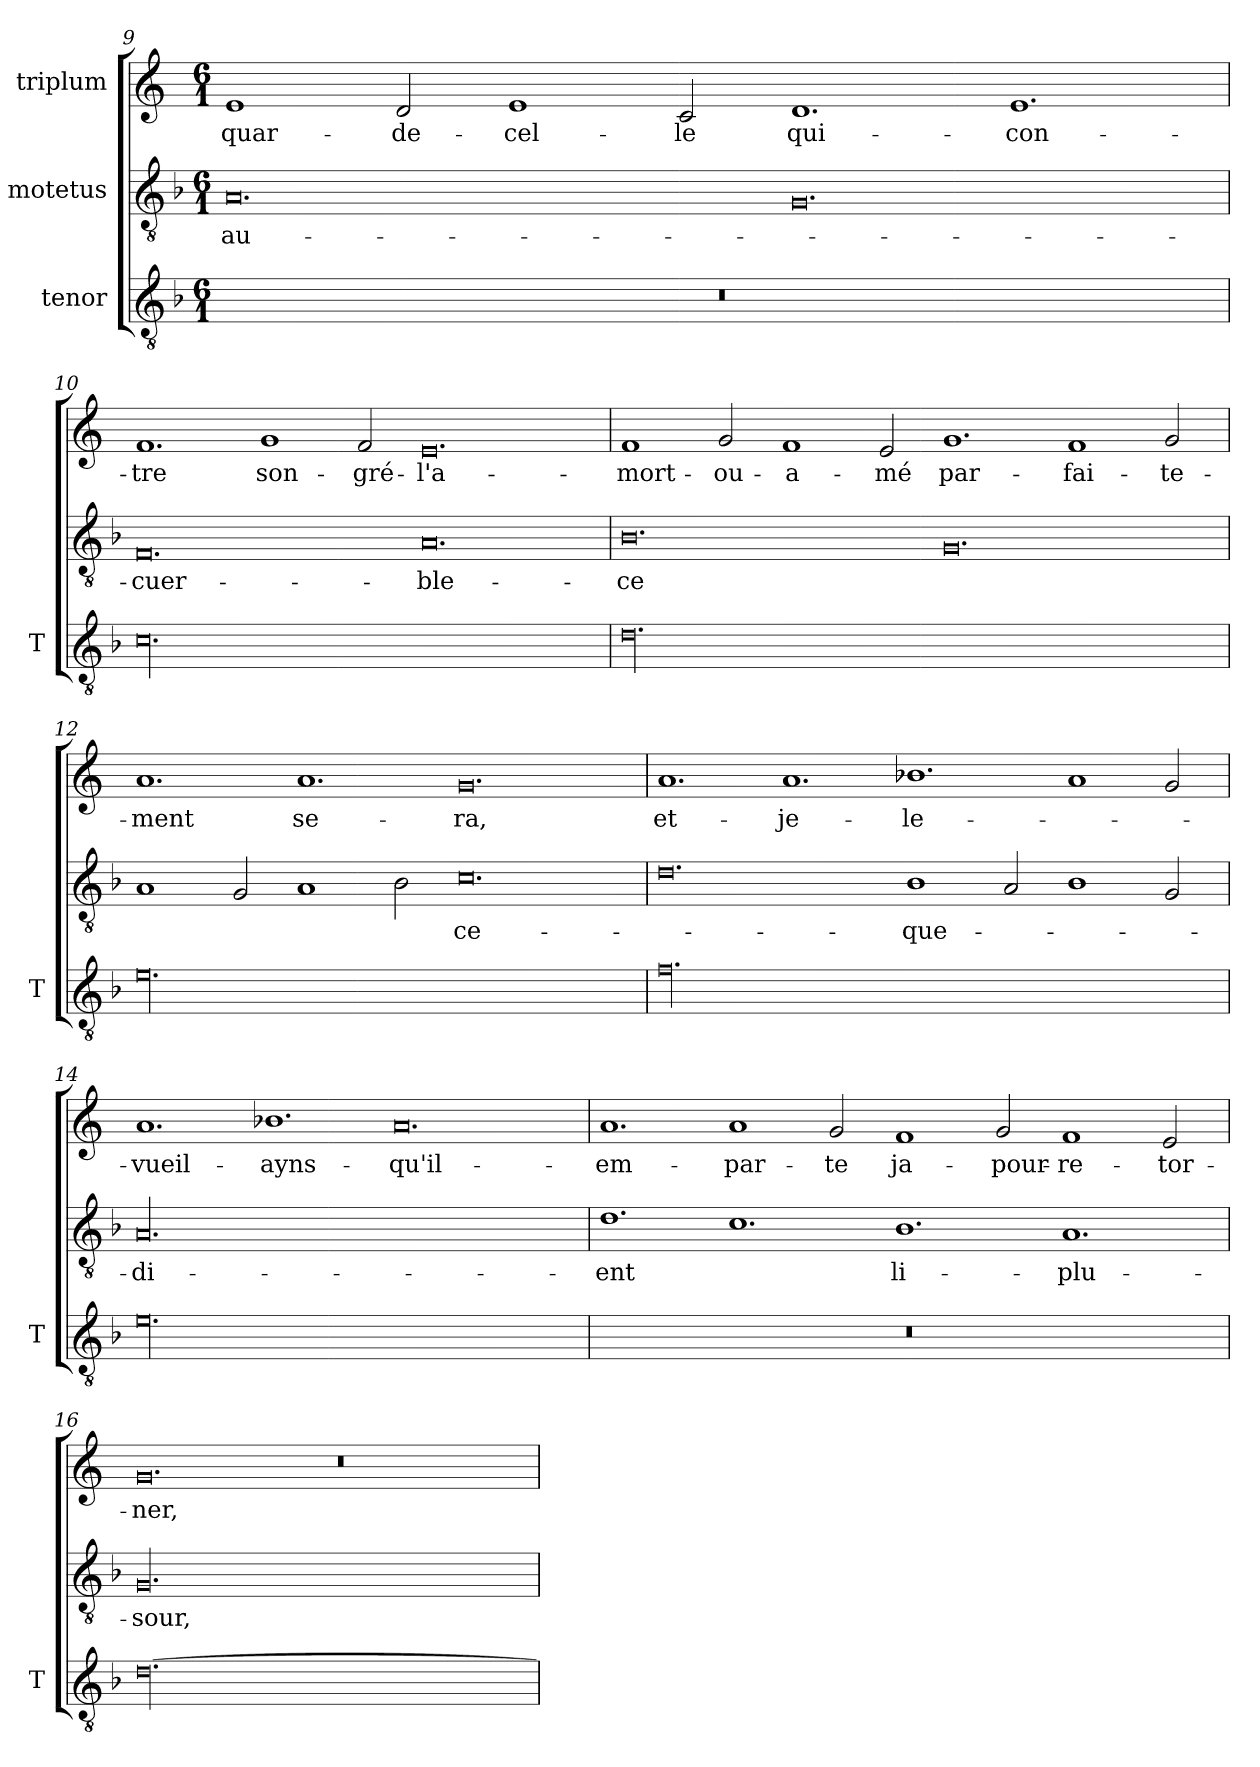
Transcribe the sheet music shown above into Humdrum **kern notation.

**kern	**kern	**text	**kern	**text
*part3	*part2	*part2	*part1	*part1
*staff3	*staff2	*staff2	*staff1	*staff1
*I"tenor	*I"motetus	*	*I"triplum	*
*I'T	*	*	*	*
*clefGv2	*clefGv2	*	*clefG2	*
*k[b-]	*k[b-]	*	*k[]	*
*F:	*F:	*	*C:	*
*M6/1	*M6/1	*	*M6/1	*
=9	=9	=9	=9	=9
00.r	0.A/	au-	1e/	quar-
.	.	.	2d/	de-
.	.	.	1e/	cel-
.	.	.	2c/	-le
.	0.G/	.	1.d/	qui-
.	.	.	1.e/	con-
=10	=10	=10	=10	=10
00.c\	0.F/	cuer-	1.f/	-tre
.	.	.	1g/	son-
.	.	.	2f/	gré-
.	0.A/	ble-	0.e/	l'a-
=11	=11	=11	=11	=11
00.d\	0.B-\	-ce	1f/	mort-
.	.	.	2g/	ou-
.	.	.	1f/	a-
.	.	.	2e/	-mé
.	0.G/	.	1.g/	par-
.	.	.	1f/	-fai-
.	.	.	2g/	-te-
!!LO:PB:g=z
=12	=12	=12	=12	=12
00.e\	1A/	.	1.a/	-ment
.	2G/	.	.	.
.	1A/	.	1.a/	se-
.	2B-\	.	.	.
.	0.c\	ce-	0.g/	-ra,
=13	=13	=13	=13	=13
00.f\	0.d\	.	1.a/	et-
.	.	.	1.a/	je-
.	1B-\	que-	1.b-X\	le-
.	2A/	.	.	.
.	1B-\	.	1a/	.
.	2G/	.	2g/	.
=14	=14	=14	=14	=14
00.e\	00.A/	di-	1.a/	vueil-
.	.	.	1.b-X\	ayns-
.	.	.	0.a/	qu'il-
=15	=15	=15	=15	=15
00.r	1.d\	-ent	1.a/	em-
.	1.c\	.	1a/	-par-
.	.	.	2g/	-te
.	1.B-\	li-	1f/	ja-
.	.	.	2g/	pour-
.	1.A/	plu-	1f/	re-
.	.	.	2e/	-tor-
=16	=16	=16	=16	=16
[00.d\	00.G/	-sour,	0.g/	-ner,
.	.	.	0.r	.
=	=	=	=	=
*-	*-	*-	*-	*-
